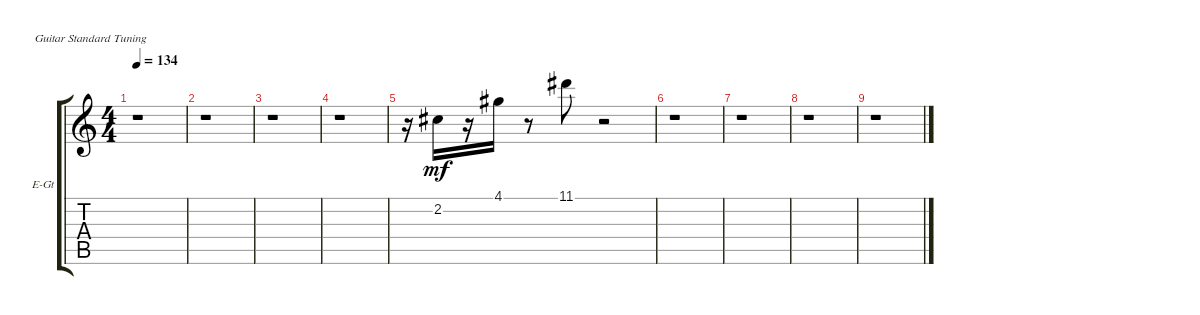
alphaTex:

\bracketExtendMode groupsimilarinstruments
\firstSystemTrackNameOrientation horizontal
\otherSystemsTrackNameOrientation horizontal
\track ("Guitar 4" "E-Gt") {instrument electricguitarclean}
\staff {score tabs}
\tuning (E4 B3 G3 D3 A2 E2)
\ts (4 4)
\tempo 134
\clef g2
\ks c
r.1{dy mf} |
r.1 |
r.1 |
r.1 |
r.16 2.2.16 r.16 4.1.16 r.8 11.1.8 r.2 |
r.1 |
r.1 |
r.1 |
r.1
